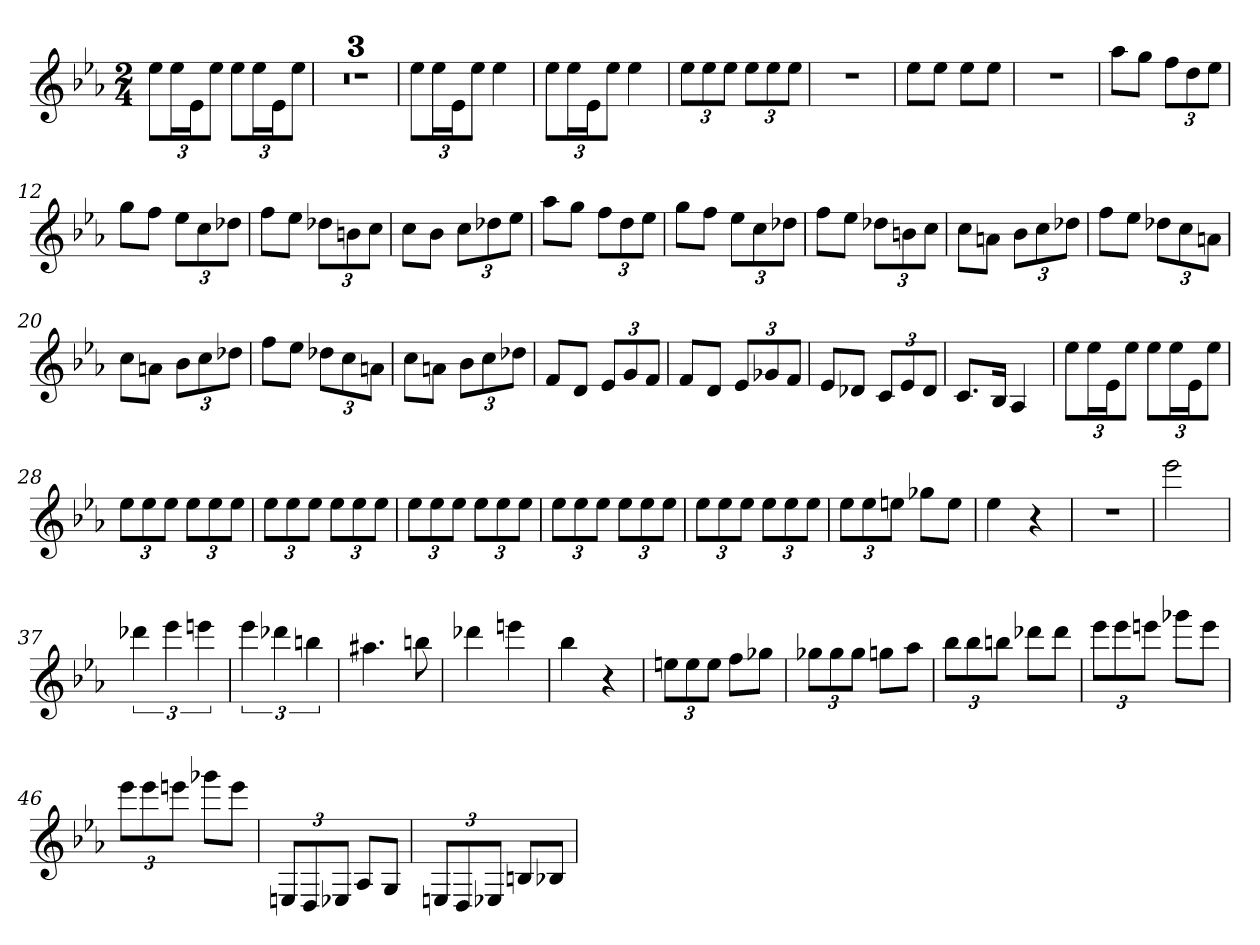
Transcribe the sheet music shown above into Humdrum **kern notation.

**kern
*part1
*staff1
*clefG2
*k[b-e-a-]
*E-:
*M2/4
=1
12ee-\L
24ee-\k
24e-\K
12ee-\J
12ee-\L
24ee-\k
24e-\K
12ee-\J
=2
2r
=3
2r
=4
2r
=5
12ee-\L
24ee-\k
24e-\K
12ee-\J
4ee-
=6
12ee-\L
24ee-\k
24e-\K
12ee-\J
4ee-
=7
12ee-\L
12ee-\
12ee-\J
12ee-\L
12ee-\
12ee-\J
=8
2r
=9
8ee-\L
8ee-\J
8ee-\L
8ee-\J
=10
2r
=11
8aa-\L
8gg\J
12ff\L
12dd\
12ee-\J
=12
8gg\L
8ff\J
12ee-\L
12cc\
12dd-X\J
=13
8ff\L
8ee-\J
12dd-X\L
12bn\
12cc\J
=14
8cc\L
8b-\J
12cc\L
12dd-X\
12ee-\J
=15
8aa-\L
8gg\J
12ff\L
12dd\
12ee-\J
=16
8gg\L
8ff\J
12ee-\L
12cc\
12dd-X\J
=17
8ff\L
8ee-\J
12dd-X\L
12bn\
12cc\J
=18
8cc\L
8an\J
12b-\L
12cc\
12dd-X\J
=19
8ff\L
8ee-\J
12dd-X\L
12cc\
12an\J
=20
8cc\L
8an\J
12b-\L
12cc\
12dd-X\J
=21
8ff\L
8ee-\J
12dd-X\L
12cc\
12an\J
=22
8cc\L
8an\J
12b-\L
12cc\
12dd-X\J
=23
8f/L
8d/J
12e-/L
12g/
12f/J
=24
8f/L
8d/J
12e-/L
12g-X/
12f/J
=25
8e-/L
8d-X/J
12c/L
12e-/
12d-/J
=26
8.c/L
16B-/Jk
4A-
=27
12ee-\L
24ee-\k
24e-\K
12ee-\J
12ee-\L
24ee-\k
24e-\K
12ee-\J
=28
12ee-\L
12ee-\
12ee-\J
12ee-\L
12ee-\
12ee-\J
=29
12ee-\L
12ee-\
12ee-\J
12ee-\L
12ee-\
12ee-\J
=30
12ee-\L
12ee-\
12ee-\J
12ee-\L
12ee-\
12ee-\J
=31
12ee-\L
12ee-\
12ee-\J
12ee-\L
12ee-\
12ee-\J
=32
12ee-\L
12ee-\
12ee-\J
12ee-\L
12ee-\
12ee-\J
=33
12ee-\L
12ee-\
12een\J
8gg-X\L
8ee\J
=34
4ee-
4r
=35
2r
=36
2eee-
=37
6ddd-X
6eee-
6eeen
=38
6eee-
6ddd-X
6bbn
=39
4.aa#X
8bbn
=40
4ddd-X
4eeen
=41
4bb-
4r
=42
12een\L
12ee\
12ee\J
8ff\L
8gg-X\J
=43
12gg-X\L
12gg-\
12gg-\J
8ggn\L
8aa-\J
=44
12bb-\L
12bb-\
12bbn\J
8ddd-X\L
8ddd-\J
=45
12eee-\L
12eee-\
12eeen\J
8ggg-X\L
8eee\J
=46
12eee-\L
12eee-\
12eeen\J
8ggg-X\L
8eee\J
=47
12En/L
12D/
12E-X/J
8A-/L
8G/J
=48
12En/L
12D/
12E-X/J
8Bn/L
8B-X/J
=
*-
